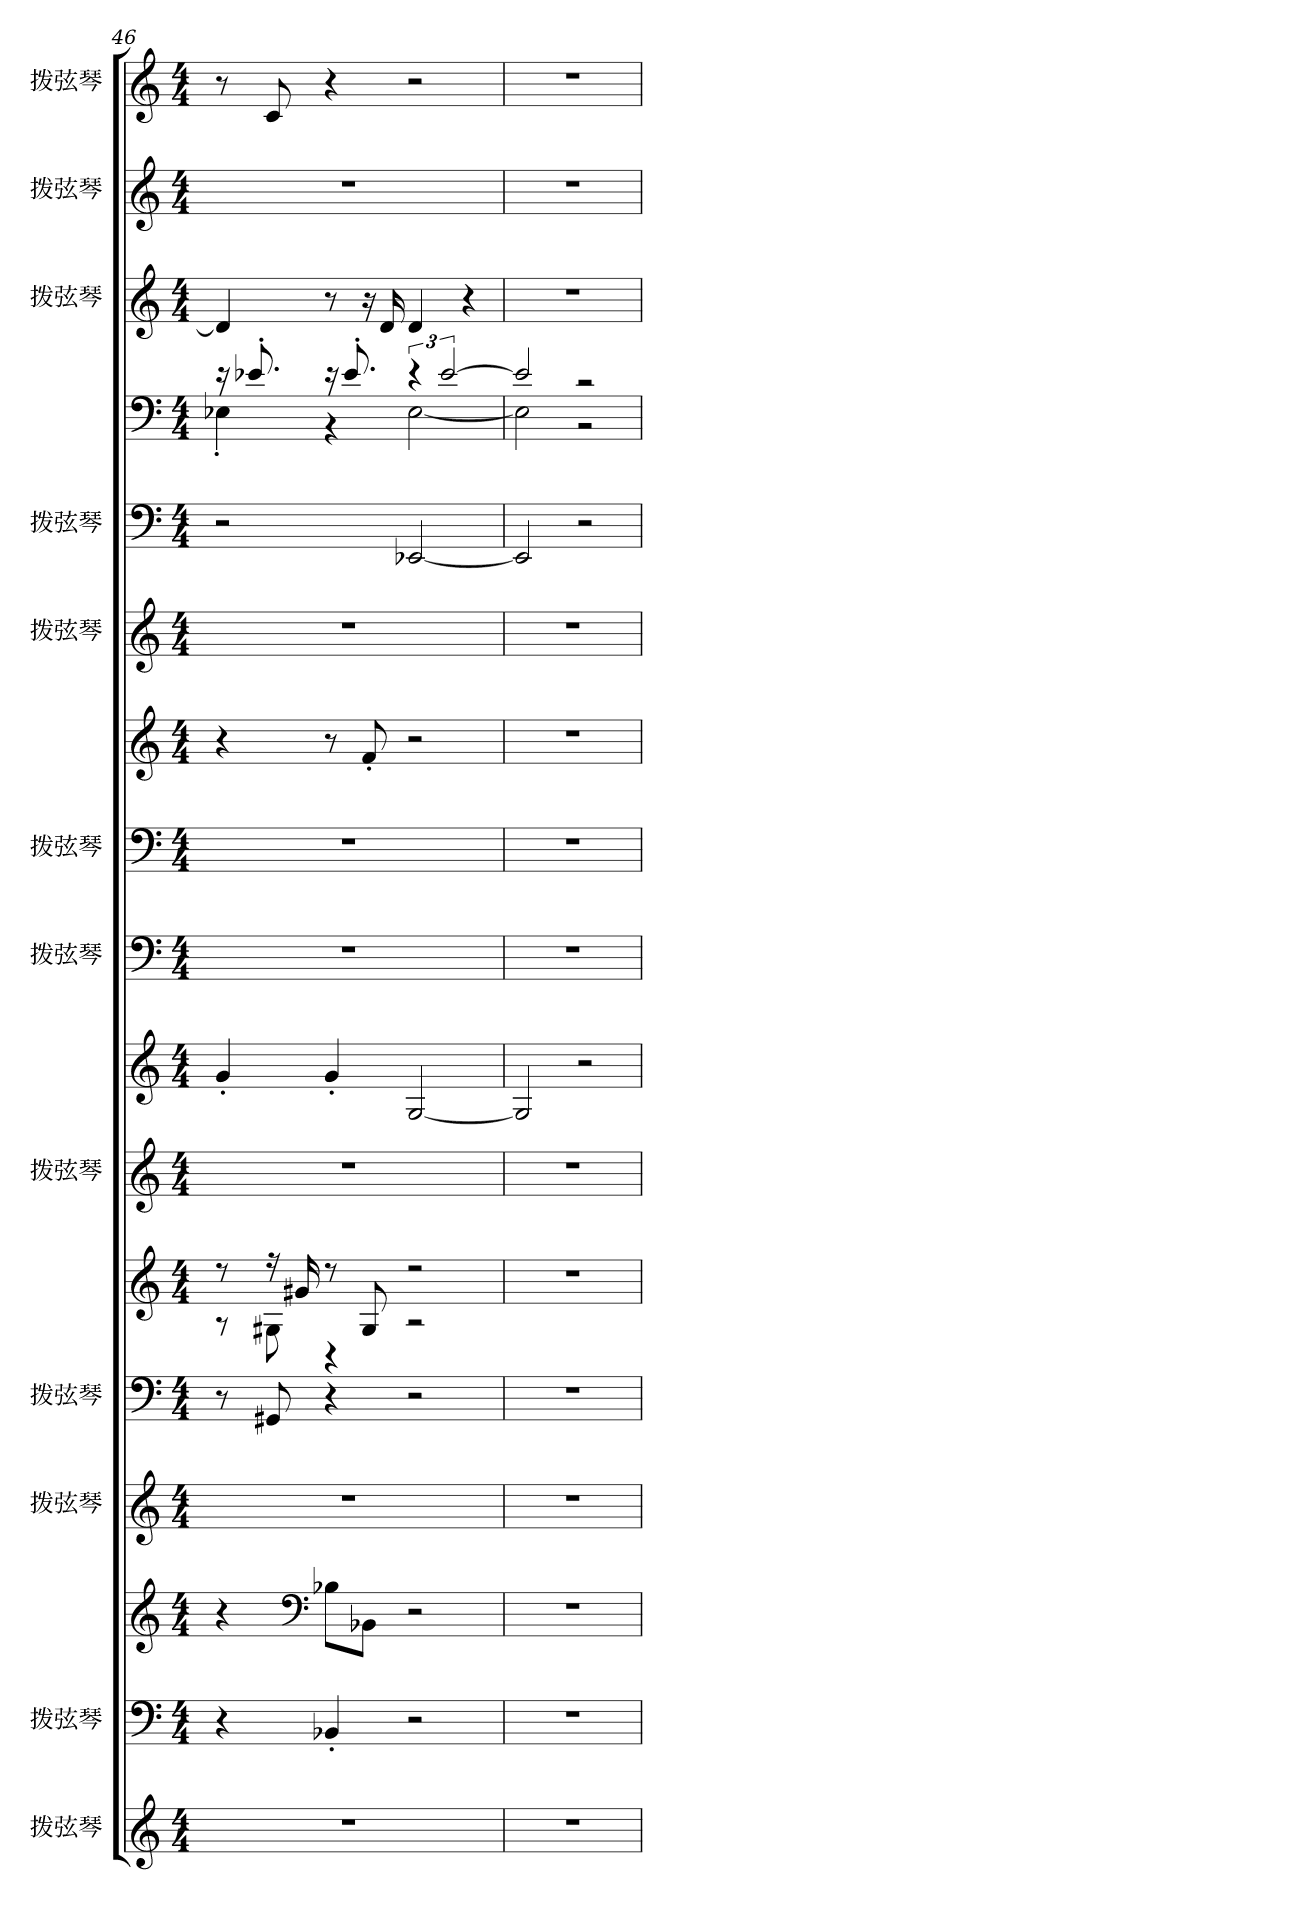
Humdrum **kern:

**kern	**kern	**kern	**kern	**kern	**kern	**kern	**kern	**kern	**kern	**kern	**kern	**kern	**kern	**kern	**kern	**kern
*part12	*part11	*part11	*part10	*part9	*part9	*part8	*part8	*part7	*part6	*part6	*part5	*part4	*part4	*part3	*part2	*part1
*staff17	*staff16	*staff15	*staff14	*staff13	*staff12	*staff11	*staff10	*staff9	*staff8	*staff7	*staff6	*staff5	*staff4	*staff3	*staff2	*staff1
*I"拨弦琴	*I"拨弦琴	*	*I"拨弦琴	*I"拨弦琴	*	*I"拨弦琴	*	*I"拨弦琴	*I"拨弦琴	*	*I"拨弦琴	*I"拨弦琴	*	*I"拨弦琴	*I"拨弦琴	*I"拨弦琴
*clefG2	*clefF4	*clefG2	*clefG2	*clefF4	*clefG2	*clefG2	*clefG2	*clefF4	*clefF4	*clefG2	*clefG2	*clefF4	*clefF4	*clefG2	*clefG2	*clefG2
*k[]	*k[]	*k[]	*k[]	*k[]	*k[]	*k[]	*k[]	*k[]	*k[]	*k[]	*k[]	*k[]	*k[]	*k[]	*k[]	*k[]
*M4/4	*M4/4	*M4/4	*M4/4	*M4/4	*M4/4	*M4/4	*M4/4	*M4/4	*M4/4	*M4/4	*M4/4	*M4/4	*M4/4	*M4/4	*M4/4	*M4/4
=46	=46	=46	=46	=46	=46	=46	=46	=46	=46	=46	=46	=46	=46	=46	=46	=46
*	*	*	*	*	*^	*	*	*	*	*	*	*	*^	*	*	*
1r	4r	4r	1r	8r	8r	8r	1r	4g'/	1r	1r	4r	1r	2r	16r	4E-X'\	4d/]	1r	8r
.	.	.	.	.	.	.	.	.	.	.	.	.	.	8.e-X'/	.	.	.	.
.	.	.	.	8GG#X/	16r	8G#X\	.	.	.	.	.	.	.	.	.	.	.	8c/
.	.	.	.	.	16g#X/	.	.	.	.	.	.	.	.	.	.	.	.	.
*	*	*clefF4	*	*	*	*	*	*	*	*	*	*	*	*	*	*	*	*
.	4BB-X'/	8B-X\L	.	4r	8r	4r	.	4g'/	.	.	8r	.	.	16r	4r	8r	.	4r
.	.	.	.	.	.	.	.	.	.	.	.	.	.	8.e-'/	.	.	.	.
.	.	8BB-X\J	.	.	8G#/	.	.	.	.	.	8f'/	.	.	.	.	16r	.	.
.	.	.	.	.	.	.	.	.	.	.	.	.	.	.	.	16d/	.	.
.	2r	2r	.	2r	2r	2r	.	[2G/	.	.	2r	.	[2EE-X/	6r	[2E-\	4d/	.	2r
.	.	.	.	.	.	.	.	.	.	.	.	.	.	[3e-/	.	.	.	.
.	.	.	.	.	.	.	.	.	.	.	.	.	.	.	.	4r	.	.
*	*	*	*	*	*v	*v	*	*	*	*	*	*	*	*	*	*	*	*
=47	=47	=47	=47	=47	=47	=47	=47	=47	=47	=47	=47	=47	=47	=47	=47	=47	=47
1r	1r	1r	1r	1r	1r	1r	2G/]	1r	1r	1r	1r	2EE-/]	2e-/]	2E-\]	1r	1r	1r
.	.	.	.	.	.	.	2r	.	.	.	.	2r	2r	2r	.	.	.
*	*	*	*	*	*	*	*	*	*	*	*	*	*v	*v	*	*	*
=	=	=	=	=	=	=	=	=	=	=	=	=	=	=	=	=
*-	*-	*-	*-	*-	*-	*-	*-	*-	*-	*-	*-	*-	*-	*-	*-	*-
